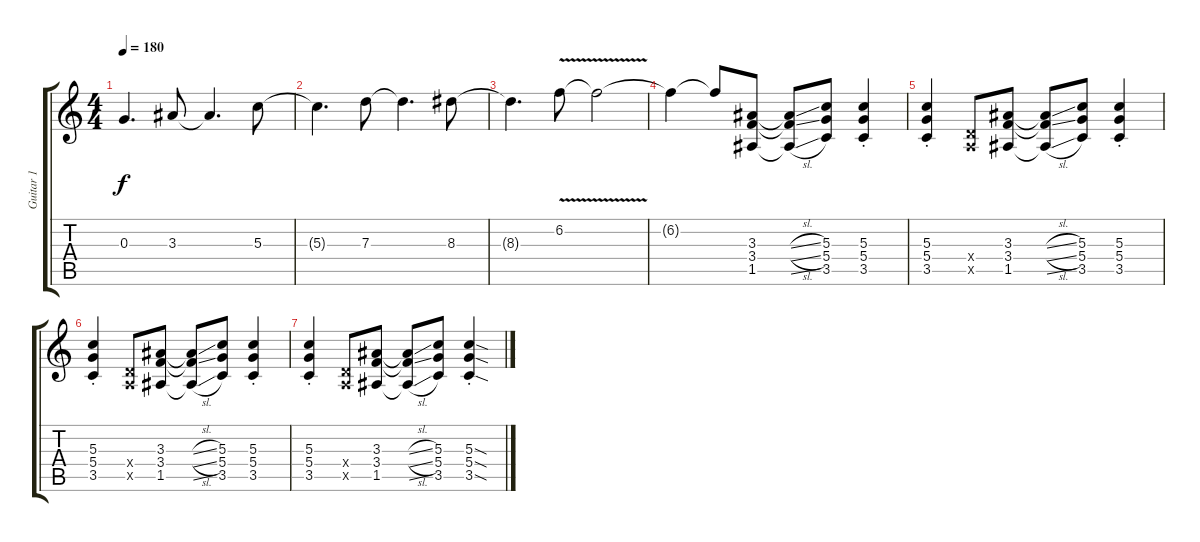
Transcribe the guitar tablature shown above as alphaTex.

\track ("Guitar 1" "Guitar 1") {instrument distortionguitar}
\staff {score tabs}
\tuning (E4 B3 G3 D3 A2 E2) {hide}
\ts (4 4)
\tempo 180
\clef g2
\ks c
0.3{t}.4{d dy f} 3.3.8 3.3{t}.4{d} 5.3.8 |
5.3{t}.4{d} 7.3.8 7.3{t}.4{d} 8.3.8 |
8.3{t}.4{d} 6.2{v}.8 6.2{t}.2 |
6.2{t}.4 6.2{t}.8 (3.3 3.4 1.5).8 (3.3{sl t} 3.4{sl t} 1.5{sl t}).8 (5.3 5.4 3.5).8 (5.3{st} 5.4{st} 3.5{st}).4 |
(5.3{st} 5.4{st} 3.5{st}).4 (0.4{x} 0.5{x}).8 (3.3 3.4 1.5).8 (3.3{sl t} 3.4{sl t} 1.5{sl t}).8 (5.3 5.4 3.5).8 (5.3{st} 5.4{st} 3.5{st}).4 |
(5.3{st} 5.4{st} 3.5{st}).4 (0.4{x} 0.5{x}).8 (3.3 3.4 1.5).8 (3.3{sl t} 3.4{sl t} 1.5{sl t}).8 (5.3 5.4 3.5).8 (5.3{st} 5.4{st} 3.5{st}).4 |
(5.3{st} 5.4{st} 3.5{st}).4 (0.4{x} 0.5{x}).8 (3.3 3.4 1.5).8 (3.3{sl t} 3.4{sl t} 1.5{sl t}).8 (5.3 5.4 3.5).8 (5.3{sod st} 5.4{sod st} 3.5{sod st}).4
